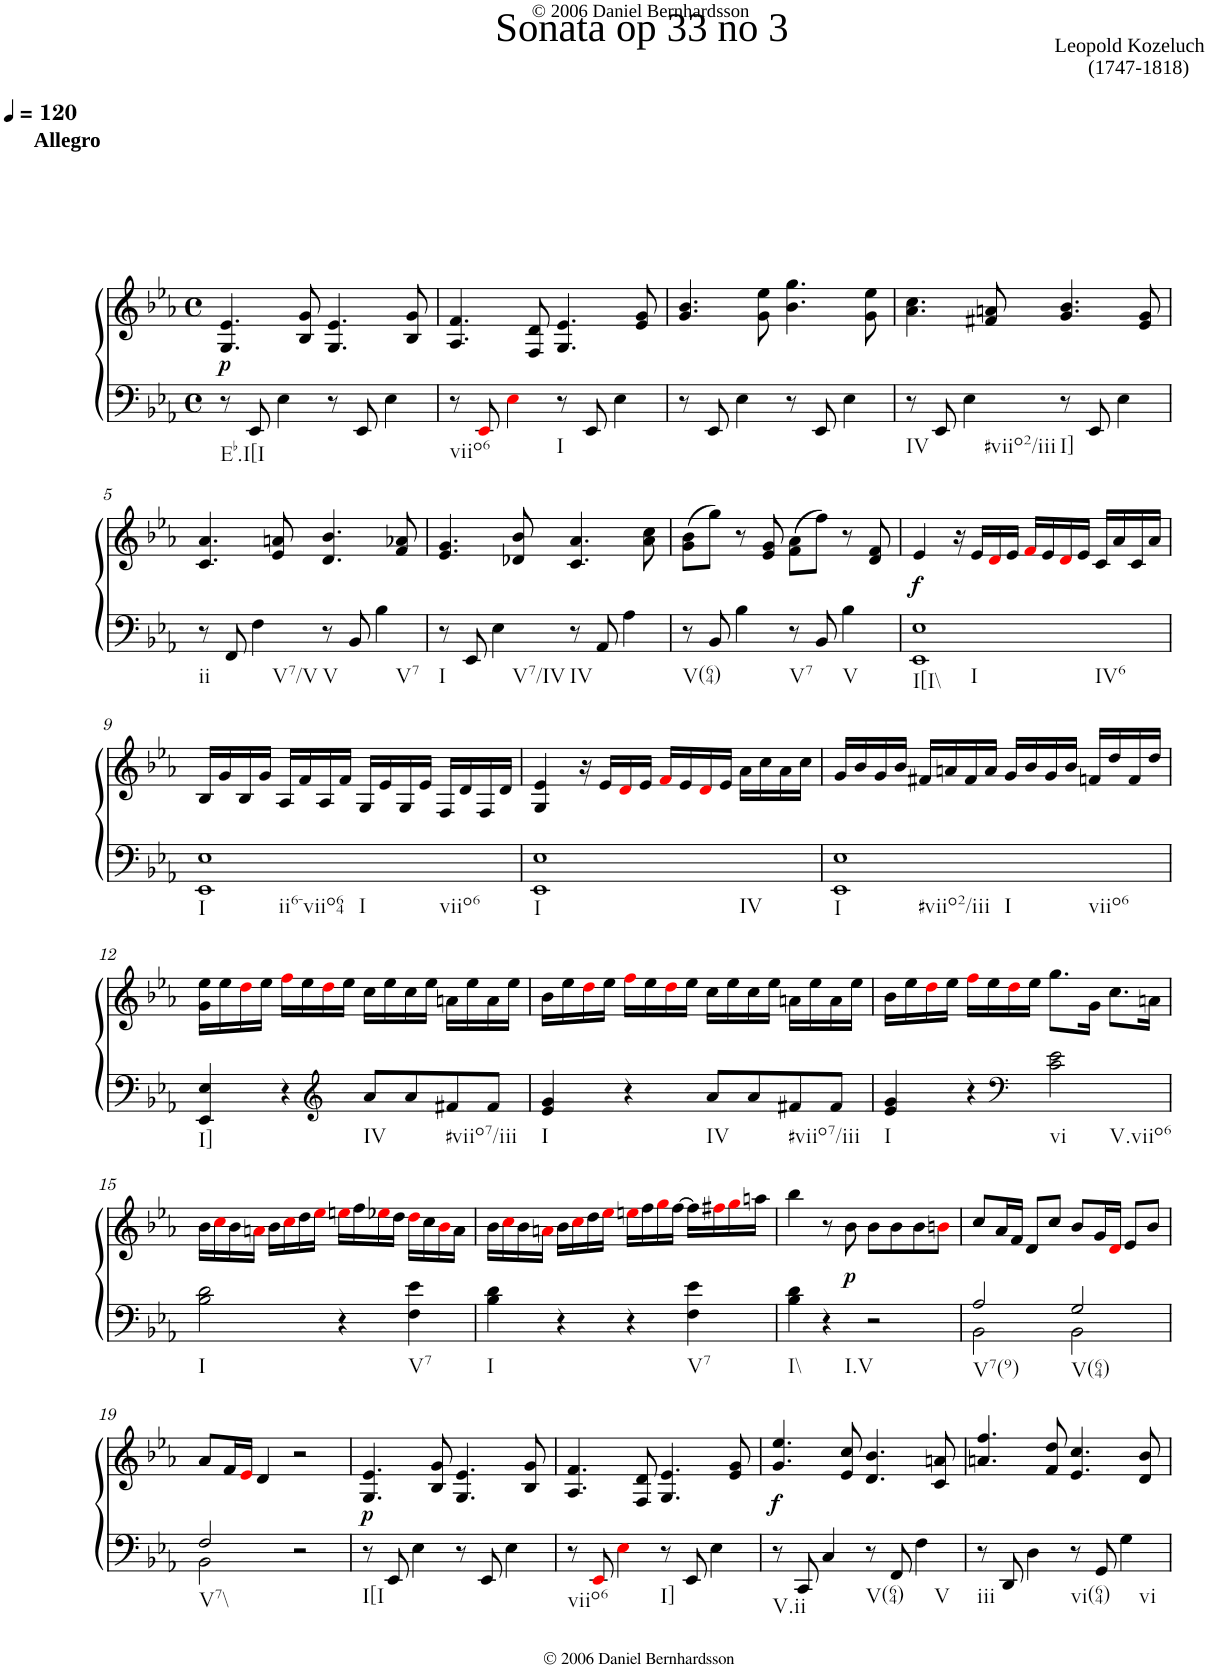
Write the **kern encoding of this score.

**kern	**kern	**dynam
*part1	*part1	*part1
*staff2	*staff1	*staff1/2
*I"Piano	*	*
*I'Pno.	*	*
*clefF4	*clefG2	*
*k[b-e-a-]	*k[b-e-a-]	*
*E-:	*E-:	*
*M4/4	*M4/4	*
*met(c)	*met(c)	*
*MM120	*MM120	*
=1	=1	=1
!	!LO:TX:a:B:t=Allegro	!
!LO:TX:b:t=Eb.I[I	!	!
!	!	!LO:DY:b
8r	4.G/ 4.e-/	p
8EE-/	.	.
4E-\	.	.
.	8B-/ 8g/	.
8r	4.G/ 4.e-/	.
8EE-/	.	.
4E-\	.	.
.	8B-/ 8g/	.
=2	=2	=2
!LO:TX:b:t=viio6	!	!
8r	4.A-/ 4.f/	.
8EE-i/	.	.
4E-i\	.	.
.	8F/ 8d/	.
!LO:TX:b:t=I	!	!
8r	4.G/ 4.e-/	.
8EE-/	.	.
4E-\	.	.
.	8e-/ 8g/	.
=3	=3	=3
8r	4.g/ 4.b-/	.
8EE-/	.	.
4E-\	.	.
.	8g\ 8ee-\	.
8r	4.b-\ 4.gg\	.
8EE-/	.	.
4E-\	.	.
.	8g\ 8ee-\	.
=4	=4	=4
!LO:TX:b:t=IV	!	!
8r	4.a-\ 4.cc\	.
8EE-/	.	.
!LO:TX:b:t=#viio2/iii	!	!
4E-\	.	.
.	8f#X/ 8an/	.
!LO:TX:b:t=I]	!	!
8r	4.g/ 4.b-/	.
8EE-/	.	.
4E-\	.	.
.	8e-/ 8g/	.
!!LO:LB:g=z
=5	=5	=5
!LO:TX:b:t=ii	!	!
8r	4.c/ 4.a-/	.
8FF/	.	.
!LO:TX:b:t=V7/V	!	!
4F\	.	.
.	8e-/ 8an/	.
!LO:TX:b:t=V	!	!
8r	4.d/ 4.b-/	.
8BB-/	.	.
!LO:TX:b:t=V7	!	!
4B-\	.	.
.	8f/ 8a-X/	.
=6	=6	=6
!LO:TX:b:t=I	!	!
8r	4.e-/ 4.g/	.
8EE-/	.	.
!LO:TX:b:t=V7/IV	!	!
4E-\	.	.
.	8d-X/ 8b-/	.
!LO:TX:b:t=IV	!	!
8r	4.c/ 4.a-/	.
8AA-/	.	.
4A-\	.	.
.	8a-\ 8cc\	.
=7	=7	=7
!LO:TX:b:t=V(64)	!	!
8r	(8g\ 8b-\L	.
8BB-/	8gg\J)	.
4B-\	8r	.
.	8e-/ 8g/	.
!LO:TX:b:t=V7	!	!
8r	(8f\ 8a-\L	.
8BB-/	8ff\J)	.
!LO:TX:b:t=V	!	!
4B-\	8r	.
.	8d/ 8f/	.
=8	=8	=8
!LO:TX:b:t=I[I\\	!	!
!LO:TX:b:t=I	!	!
!LO:TX:b:t=IV6	!	!
!	!	!LO:DY:b
1EE- 1E-	4e-/	f
.	16r	.
.	16e-/LL	.
.	16di/	.
.	16e-/JJ	.
.	16fi/LL	.
.	16e-/	.
.	16di/	.
.	16e-/JJ	.
.	16c/LL	.
.	16a-/	.
.	16c/	.
.	16a-/JJ	.
!!LO:LB:g=z
=9	=9	=9
!LO:TX:b:t=I	!	!
!LO:TX:b:t=ii6-viio64	!	!
!LO:TX:b:t=I	!	!
!LO:TX:b:t=viio6	!	!
1EE- 1E-	16B-/LL	.
.	16g/	.
.	16B-/	.
.	16g/JJ	.
.	16A-/LL	.
.	16f/	.
.	16A-/	.
.	16f/JJ	.
.	16G/LL	.
.	16e-/	.
.	16G/	.
.	16e-/JJ	.
.	16F/LL	.
.	16d/	.
.	16F/	.
.	16d/JJ	.
=10	=10	=10
!LO:TX:b:t=I	!	!
!LO:TX:b:t=IV	!	!
1EE- 1E-	4G/ 4e-/	.
.	16r	.
.	16e-/LL	.
.	16di/	.
.	16e-/JJ	.
.	16fi/LL	.
.	16e-/	.
.	16di/	.
.	16e-/JJ	.
.	16a-\LL	.
.	16cc\	.
.	16a-\	.
.	16cc\JJ	.
=11	=11	=11
!LO:TX:b:t=I	!	!
!LO:TX:b:t=#viio2/iii	!	!
!LO:TX:b:t=I	!	!
!LO:TX:b:t=viio6	!	!
1EE- 1E-	16g/LL	.
.	16b-/	.
.	16g/	.
.	16b-/JJ	.
.	16f#X/LL	.
.	16an/	.
.	16f#/	.
.	16a/JJ	.
.	16g/LL	.
.	16b-/	.
.	16g/	.
.	16b-/JJ	.
.	16fn/LL	.
.	16dd/	.
.	16f/	.
.	16dd/JJ	.
!!LO:LB:g=z
=12	=12	=12
!LO:TX:b:t=I]	!	!
4EE-/ 4E-/	16g\ 16ee-\LL	.
.	16ee-\	.
.	16ddi\	.
.	16ee-\JJ	.
4r	16ffi\LL	.
.	16ee-\	.
*clefG2	*	*
.	16ddi\	.
.	16ee-\JJ	.
!LO:TX:b:t=IV	!	!
8a-/L	16cc\LL	.
.	16ee-\	.
8a-/	16cc\	.
.	16ee-\JJ	.
!LO:TX:b:t=#viio7/iii	!	!
8f#X/	16an\LL	.
.	16ee-\	.
8f#/J	16a\	.
.	16ee-\JJ	.
=13	=13	=13
!LO:TX:b:t=I	!	!
4e-/ 4g/	16b-\LL	.
.	16ee-\	.
.	16ddi\	.
.	16ee-\JJ	.
4r	16ffi\LL	.
.	16ee-\	.
.	16ddi\	.
.	16ee-\JJ	.
!LO:TX:b:t=IV	!	!
8a-/L	16cc\LL	.
.	16ee-\	.
8a-/	16cc\	.
.	16ee-\JJ	.
!LO:TX:b:t=#viio7/iii	!	!
8f#X/	16an\LL	.
.	16ee-\	.
8f#/J	16a\	.
.	16ee-\JJ	.
=14	=14	=14
!LO:TX:b:t=I	!	!
4e-/ 4g/	16b-\LL	.
.	16ee-\	.
.	16ddi\	.
.	16ee-\JJ	.
4r	16ffi\LL	.
.	16ee-\	.
*clefF4	*	*
.	16ddi\	.
.	16ee-\JJ	.
!LO:TX:b:t=vi	!	!
!LO:TX:b:t=V.viio6	!	!
2c\ 2e-\	8.gg\L	.
.	16g\Jk	.
.	8.cc\L	.
.	16an\Jk	.
!!LO:LB:g=z
=15	=15	=15
!LO:TX:b:t=I	!	!
2B-\ 2d\	16b-\LL	.
.	16cci\	.
.	16b-\	.
.	16ani\JJ	.
.	16b-\LL	.
.	16cci\	.
.	16dd\	.
.	16ee-i\JJ	.
4r	16eeni\LL	.
.	16ff\	.
.	16ee-Xi\	.
.	16dd\JJ	.
!LO:TX:b:t=V7	!	!
4F\ 4e-\	16ddi\LL	.
.	16cc\	.
.	16b-i\	.
.	16a\JJ	.
=16	=16	=16
!LO:TX:b:t=I	!	!
4B-\ 4d\	16b-\LL	.
.	16cci\	.
.	16b-\	.
.	16ani\JJ	.
4r	16b-\LL	.
.	16cci\	.
.	16dd\	.
.	16ee-i\JJ	.
4r	16eeni\LL	.
.	16ff\	.
.	16ggi\	.
.	[>16ff\JJ	.
!LO:TX:b:t=V7	!	!
4F\ 4e-\	16ff\LL]	.
.	16ff#Xi\	.
.	16ggi\	.
.	16aan\JJ	.
=17	=17	=17
!LO:TX:b:t=I\\	!	!
4B-\ 4d\	4bb-\	.
!LO:TX:b:t=I.V	!	!
4r	8r	.
!	!	!LO:DY:b
.	8b-\	p
2r	8b-\L	.
.	8b-\	.
.	8b-\	.
.	8bni\J	.
=18	=18	=18
*^	*	*
!LO:TX:b:t=V7(9)	!	!	!
2A-/	2BB-\	8cc/L	.
.	.	16a-/L	.
.	.	16f/JJ	.
.	.	8d/L	.
.	.	8cc/J	.
!LO:TX:b:t=V(64)	!	!	!
2G/	2BB-\	8b-/L	.
.	.	16g/L	.
.	.	16di/JJ	.
.	.	8e-/L	.
.	.	8b-/J	.
!!LO:LB:g=z
=19	=19	=19	=19
!LO:TX:b:t=V7\\	!	!	!
2F/	2BB-\	8a-/L	.
.	.	16f/L	.
.	.	16e-i/JJ	.
.	.	4d/	.
2r	2ryy	2r	.
=20	=20	=20	=20
!LO:TX:b:t=I[I	!	!	!
!	!	!	!LO:DY:b
*v	*v	*	*
8r	4.G/ 4.e-/	p
8EE-/	.	.
4E-\	.	.
.	8B-/ 8g/	.
8r	4.G/ 4.e-/	.
8EE-/	.	.
4E-\	.	.
.	8B-/ 8g/	.
=21	=21	=21
!LO:TX:b:t=viio6	!	!
8r	4.A-/ 4.f/	.
8EE-i/	.	.
4E-i\	.	.
.	8F/ 8d/	.
!LO:TX:b:t=I]	!	!
8r	4.G/ 4.e-/	.
8EE-/	.	.
4E-\	.	.
.	8e-/ 8g/	.
=22	=22	=22
!LO:TX:b:t=V.ii	!	!
!	!	!LO:DY:b
8r	4.g/ 4.ee-/	f
8CC/	.	.
4C/	.	.
.	8e-/ 8cc/	.
!LO:TX:b:t=V(64)	!	!
8r	4.d/ 4.b-/	.
8FF/	.	.
!LO:TX:b:t=V	!	!
4F\	.	.
.	8c/ 8an/	.
=23	=23	=23
!LO:TX:b:t=iii	!	!
8r	4.an/ 4.ff/	.
8DD/	.	.
4D\	.	.
.	8f/ 8dd/	.
!LO:TX:b:t=vi(64)	!	!
8r	4.e-/ 4.cc/	.
8GG/	.	.
!LO:TX:b:t=vi	!	!
4G\	.	.
.	8d/ 8b-/	.
=	=	=
*-	*-	*-
